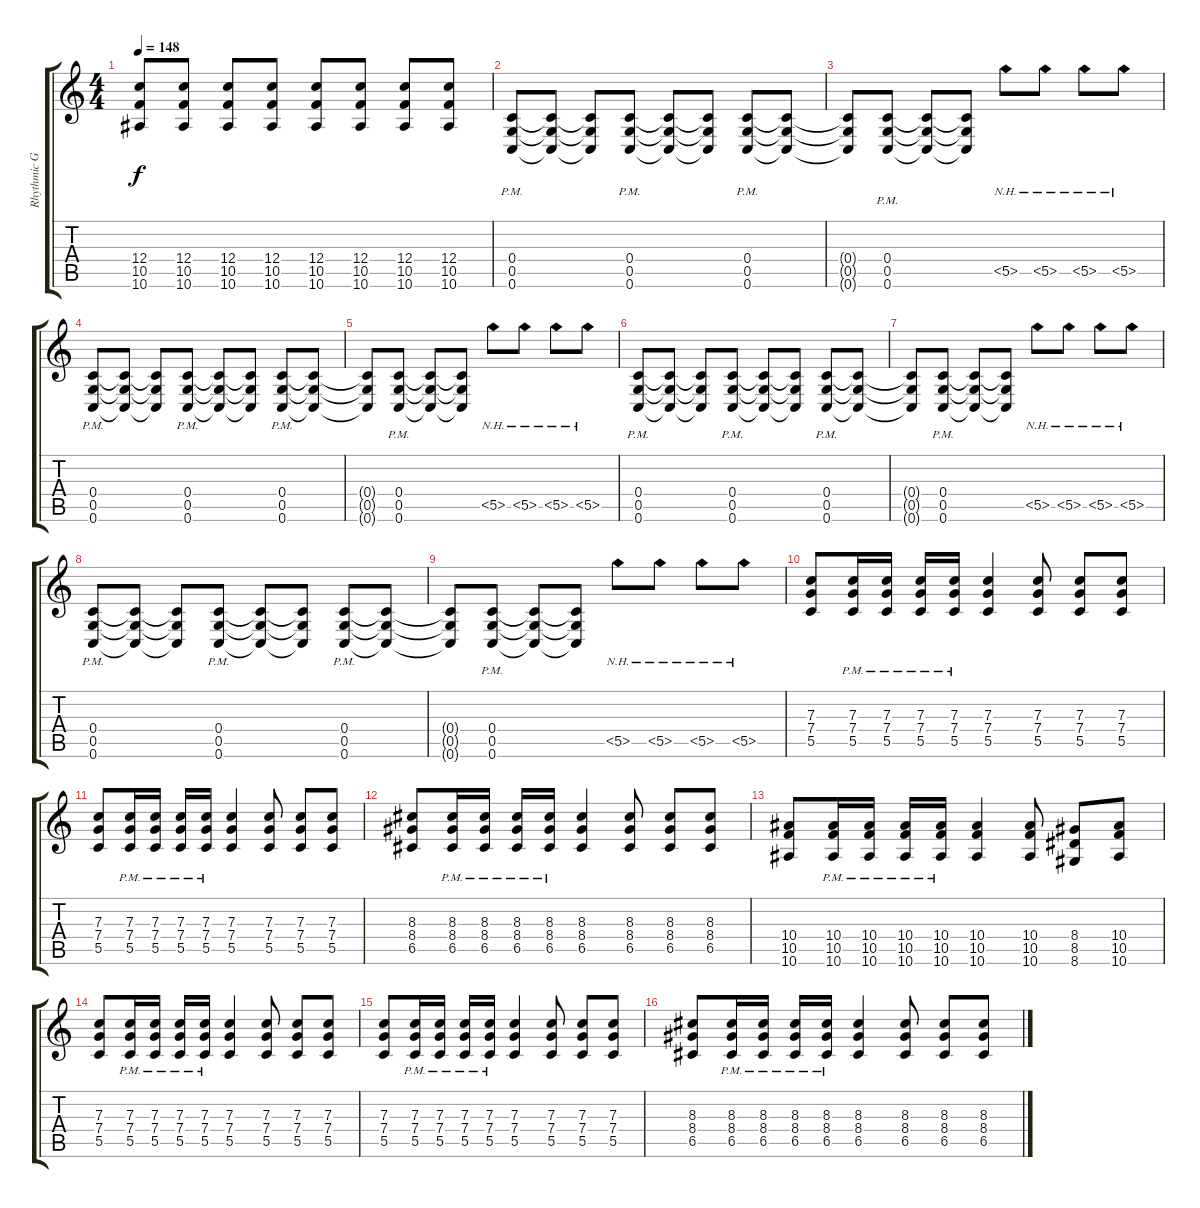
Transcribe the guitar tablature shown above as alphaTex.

\track ("Rhythmic Guitar" "Rhythmic G") {instrument distortionguitar}
\staff {score tabs}
\tuning (D4 A3 F3 C3 G2 C2) {hide}
\ts (4 4)
\tempo 148
\clef g2
\ks c
(12.4 10.5 10.6).8{dy f} (12.4 10.5 10.6).8 (12.4 10.5 10.6).8 (12.4 10.5 10.6).8 (12.4 10.5 10.6).8 (12.4 10.5 10.6).8 (12.4 10.5 10.6).8 (12.4 10.5 10.6).8 |
(0.4{pm} 0.5{pm} 0.6{pm}).8 (0.4{t} 0.5{t} 0.6{t}).8 (0.4{t} 0.5{t} 0.6{t}).8 (0.4{pm} 0.5{pm} 0.6{pm}).8 (0.4{t} 0.5{t} 0.6{t}).8 (0.4{t} 0.5{t} 0.6{t}).8 (0.4{pm} 0.5{pm} 0.6{pm}).8 (0.4{t} 0.5{t} 0.6{t}).8 |
(0.4{t} 0.5{t} 0.6{t}).8 (0.4{pm} 0.5{pm} 0.6{pm}).8 (0.4{t} 0.5{t} 0.6{t}).8 (0.4{t} 0.5{t} 0.6{t}).8 5.5{nh}.8 5.5{nh}.8 5.5{nh}.8 5.5{nh}.8 |
(0.4{pm} 0.5{pm} 0.6{pm}).8 (0.4{t} 0.5{t} 0.6{t}).8 (0.4{t} 0.5{t} 0.6{t}).8 (0.4{pm} 0.5{pm} 0.6{pm}).8 (0.4{t} 0.5{t} 0.6{t}).8 (0.4{t} 0.5{t} 0.6{t}).8 (0.4{pm} 0.5{pm} 0.6{pm}).8 (0.4{t} 0.5{t} 0.6{t}).8 |
(0.4{t} 0.5{t} 0.6{t}).8 (0.4{pm} 0.5{pm} 0.6{pm}).8 (0.4{t} 0.5{t} 0.6{t}).8 (0.4{t} 0.5{t} 0.6{t}).8 5.5{nh}.8 5.5{nh}.8 5.5{nh}.8 5.5{nh}.8 |
(0.4{pm} 0.5{pm} 0.6{pm}).8 (0.4{t} 0.5{t} 0.6{t}).8 (0.4{t} 0.5{t} 0.6{t}).8 (0.4{pm} 0.5{pm} 0.6{pm}).8 (0.4{t} 0.5{t} 0.6{t}).8 (0.4{t} 0.5{t} 0.6{t}).8 (0.4{pm} 0.5{pm} 0.6{pm}).8 (0.4{t} 0.5{t} 0.6{t}).8 |
(0.4{t} 0.5{t} 0.6{t}).8 (0.4{pm} 0.5{pm} 0.6{pm}).8 (0.4{t} 0.5{t} 0.6{t}).8 (0.4{t} 0.5{t} 0.6{t}).8 5.5{nh}.8 5.5{nh}.8 5.5{nh}.8 5.5{nh}.8 |
(0.4{pm} 0.5{pm} 0.6{pm}).8 (0.4{t} 0.5{t} 0.6{t}).8 (0.4{t} 0.5{t} 0.6{t}).8 (0.4{pm} 0.5{pm} 0.6{pm}).8 (0.4{t} 0.5{t} 0.6{t}).8 (0.4{t} 0.5{t} 0.6{t}).8 (0.4{pm} 0.5{pm} 0.6{pm}).8 (0.4{t} 0.5{t} 0.6{t}).8 |
(0.4{t} 0.5{t} 0.6{t}).8 (0.4{pm} 0.5{pm} 0.6{pm}).8 (0.4{t} 0.5{t} 0.6{t}).8 (0.4{t} 0.5{t} 0.6{t}).8 5.5{nh}.8 5.5{nh}.8 5.5{nh}.8 5.5{nh}.8 |
(7.3 7.4 5.5).8 (7.3{pm} 7.4{pm} 5.5{pm}).16 (7.3{pm} 7.4{pm} 5.5{pm}).16 (7.3{pm} 7.4{pm} 5.5{pm}).16 (7.3{pm} 7.4{pm} 5.5{pm}).16 (7.3 7.4 5.5).4 (7.3 7.4 5.5).8 (7.3 7.4 5.5).8 (7.3 7.4 5.5).8 |
(7.3 7.4 5.5).8 (7.3{pm} 7.4{pm} 5.5{pm}).16 (7.3{pm} 7.4{pm} 5.5{pm}).16 (7.3{pm} 7.4{pm} 5.5{pm}).16 (7.3{pm} 7.4{pm} 5.5{pm}).16 (7.3 7.4 5.5).4 (7.3 7.4 5.5).8 (7.3 7.4 5.5).8 (7.3 7.4 5.5).8 |
(8.3 8.4 6.5).8 (8.3{pm} 8.4{pm} 6.5{pm}).16 (8.3{pm} 8.4{pm} 6.5{pm}).16 (8.3{pm} 8.4{pm} 6.5{pm}).16 (8.3{pm} 8.4{pm} 6.5{pm}).16 (8.3 8.4 6.5).4 (8.3 8.4 6.5).8 (8.3 8.4 6.5).8 (8.3 8.4 6.5).8 |
(10.4 10.5 10.6).8 (10.4{pm} 10.5{pm} 10.6{pm}).16 (10.4{pm} 10.5{pm} 10.6{pm}).16 (10.4{pm} 10.5{pm} 10.6{pm}).16 (10.4{pm} 10.5{pm} 10.6{pm}).16 (10.4 10.5 10.6).4 (10.4 10.5 10.6).8 (8.4 8.5 8.6).8 (10.4 10.5 10.6).8 |
(7.3 7.4 5.5).8 (7.3{pm} 7.4{pm} 5.5{pm}).16 (7.3{pm} 7.4{pm} 5.5{pm}).16 (7.3{pm} 7.4{pm} 5.5{pm}).16 (7.3{pm} 7.4{pm} 5.5{pm}).16 (7.3 7.4 5.5).4 (7.3 7.4 5.5).8 (7.3 7.4 5.5).8 (7.3 7.4 5.5).8 |
(7.3 7.4 5.5).8 (7.3{pm} 7.4{pm} 5.5{pm}).16 (7.3{pm} 7.4{pm} 5.5{pm}).16 (7.3{pm} 7.4{pm} 5.5{pm}).16 (7.3{pm} 7.4{pm} 5.5{pm}).16 (7.3 7.4 5.5).4 (7.3 7.4 5.5).8 (7.3 7.4 5.5).8 (7.3 7.4 5.5).8 |
(8.3 8.4 6.5).8 (8.3{pm} 8.4{pm} 6.5{pm}).16 (8.3{pm} 8.4{pm} 6.5{pm}).16 (8.3{pm} 8.4{pm} 6.5{pm}).16 (8.3{pm} 8.4{pm} 6.5{pm}).16 (8.3 8.4 6.5).4 (8.3 8.4 6.5).8 (8.3 8.4 6.5).8 (8.3 8.4 6.5).8
